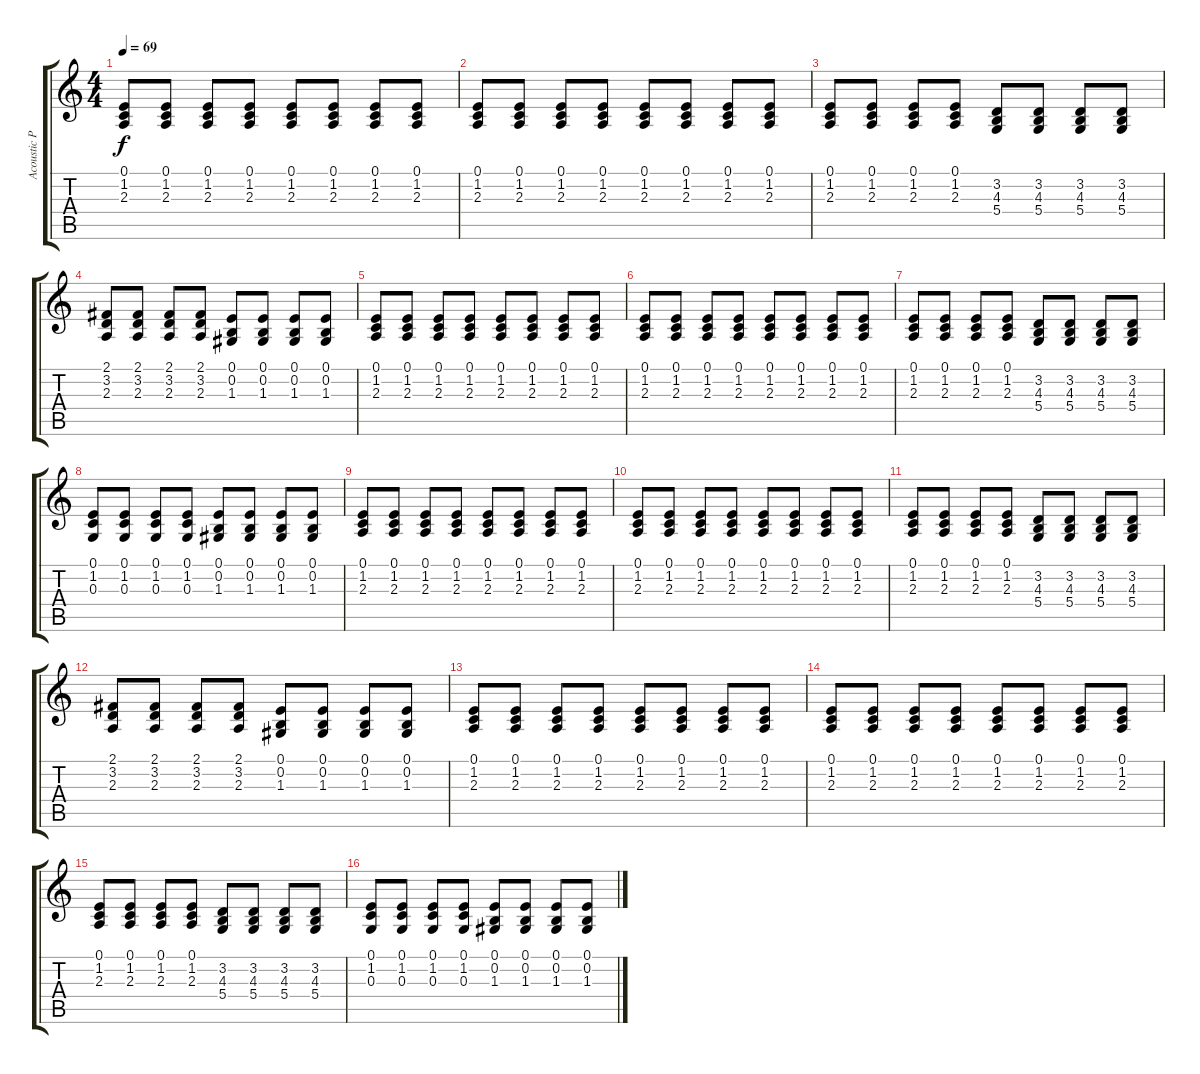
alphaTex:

\track ("Acoustic Piano" "Acoustic P") {instrument acousticgrandpiano}
\staff {score tabs}
\tuning (E4 B3 G3 D3 A2 E2) {hide}
\ts (4 4)
\tempo 69
\clef g2
\ks c
(0.1 1.2 2.3).8{dy f} (0.1 1.2 2.3).8 (0.1 1.2 2.3).8 (0.1 1.2 2.3).8 (0.1 1.2 2.3).8 (0.1 1.2 2.3).8 (0.1 1.2 2.3).8 (0.1 1.2 2.3).8 |
(0.1 1.2 2.3).8 (0.1 1.2 2.3).8 (0.1 1.2 2.3).8 (0.1 1.2 2.3).8 (0.1 1.2 2.3).8 (0.1 1.2 2.3).8 (0.1 1.2 2.3).8 (0.1 1.2 2.3).8 |
(0.1 1.2 2.3).8 (0.1 1.2 2.3).8 (0.1 1.2 2.3).8 (0.1 1.2 2.3).8 (3.2 4.3 5.4).8 (3.2 4.3 5.4).8 (3.2 4.3 5.4).8 (3.2 4.3 5.4).8 |
(2.1 3.2 2.3).8 (2.1 3.2 2.3).8 (2.1 3.2 2.3).8 (2.1 3.2 2.3).8 (0.1 0.2 1.3).8 (0.1 0.2 1.3).8 (0.1 0.2 1.3).8 (0.1 0.2 1.3).8 |
(0.1 1.2 2.3).8 (0.1 1.2 2.3).8 (0.1 1.2 2.3).8 (0.1 1.2 2.3).8 (0.1 1.2 2.3).8 (0.1 1.2 2.3).8 (0.1 1.2 2.3).8 (0.1 1.2 2.3).8 |
(0.1 1.2 2.3).8 (0.1 1.2 2.3).8 (0.1 1.2 2.3).8 (0.1 1.2 2.3).8 (0.1 1.2 2.3).8 (0.1 1.2 2.3).8 (0.1 1.2 2.3).8 (0.1 1.2 2.3).8 |
(0.1 1.2 2.3).8 (0.1 1.2 2.3).8 (0.1 1.2 2.3).8 (0.1 1.2 2.3).8 (3.2 4.3 5.4).8 (3.2 4.3 5.4).8 (3.2 4.3 5.4).8 (3.2 4.3 5.4).8 |
(0.1 1.2 0.3).8 (0.1 1.2 0.3).8 (0.1 1.2 0.3).8 (0.1 1.2 0.3).8 (0.1 0.2 1.3).8 (0.1 0.2 1.3).8 (0.1 0.2 1.3).8 (0.1 0.2 1.3).8 |
(0.1 1.2 2.3).8 (0.1 1.2 2.3).8 (0.1 1.2 2.3).8 (0.1 1.2 2.3).8 (0.1 1.2 2.3).8 (0.1 1.2 2.3).8 (0.1 1.2 2.3).8 (0.1 1.2 2.3).8 |
(0.1 1.2 2.3).8 (0.1 1.2 2.3).8 (0.1 1.2 2.3).8 (0.1 1.2 2.3).8 (0.1 1.2 2.3).8 (0.1 1.2 2.3).8 (0.1 1.2 2.3).8 (0.1 1.2 2.3).8 |
(0.1 1.2 2.3).8 (0.1 1.2 2.3).8 (0.1 1.2 2.3).8 (0.1 1.2 2.3).8 (3.2 4.3 5.4).8 (3.2 4.3 5.4).8 (3.2 4.3 5.4).8 (3.2 4.3 5.4).8 |
(2.1 3.2 2.3).8 (2.1 3.2 2.3).8 (2.1 3.2 2.3).8 (2.1 3.2 2.3).8 (0.1 0.2 1.3).8 (0.1 0.2 1.3).8 (0.1 0.2 1.3).8 (0.1 0.2 1.3).8 |
(0.1 1.2 2.3).8 (0.1 1.2 2.3).8 (0.1 1.2 2.3).8 (0.1 1.2 2.3).8 (0.1 1.2 2.3).8 (0.1 1.2 2.3).8 (0.1 1.2 2.3).8 (0.1 1.2 2.3).8 |
(0.1 1.2 2.3).8 (0.1 1.2 2.3).8 (0.1 1.2 2.3).8 (0.1 1.2 2.3).8 (0.1 1.2 2.3).8 (0.1 1.2 2.3).8 (0.1 1.2 2.3).8 (0.1 1.2 2.3).8 |
(0.1 1.2 2.3).8 (0.1 1.2 2.3).8 (0.1 1.2 2.3).8 (0.1 1.2 2.3).8 (3.2 4.3 5.4).8 (3.2 4.3 5.4).8 (3.2 4.3 5.4).8 (3.2 4.3 5.4).8 |
(0.1 1.2 0.3).8 (0.1 1.2 0.3).8 (0.1 1.2 0.3).8 (0.1 1.2 0.3).8 (0.1 0.2 1.3).8 (0.1 0.2 1.3).8 (0.1 0.2 1.3).8 (0.1 0.2 1.3).8
